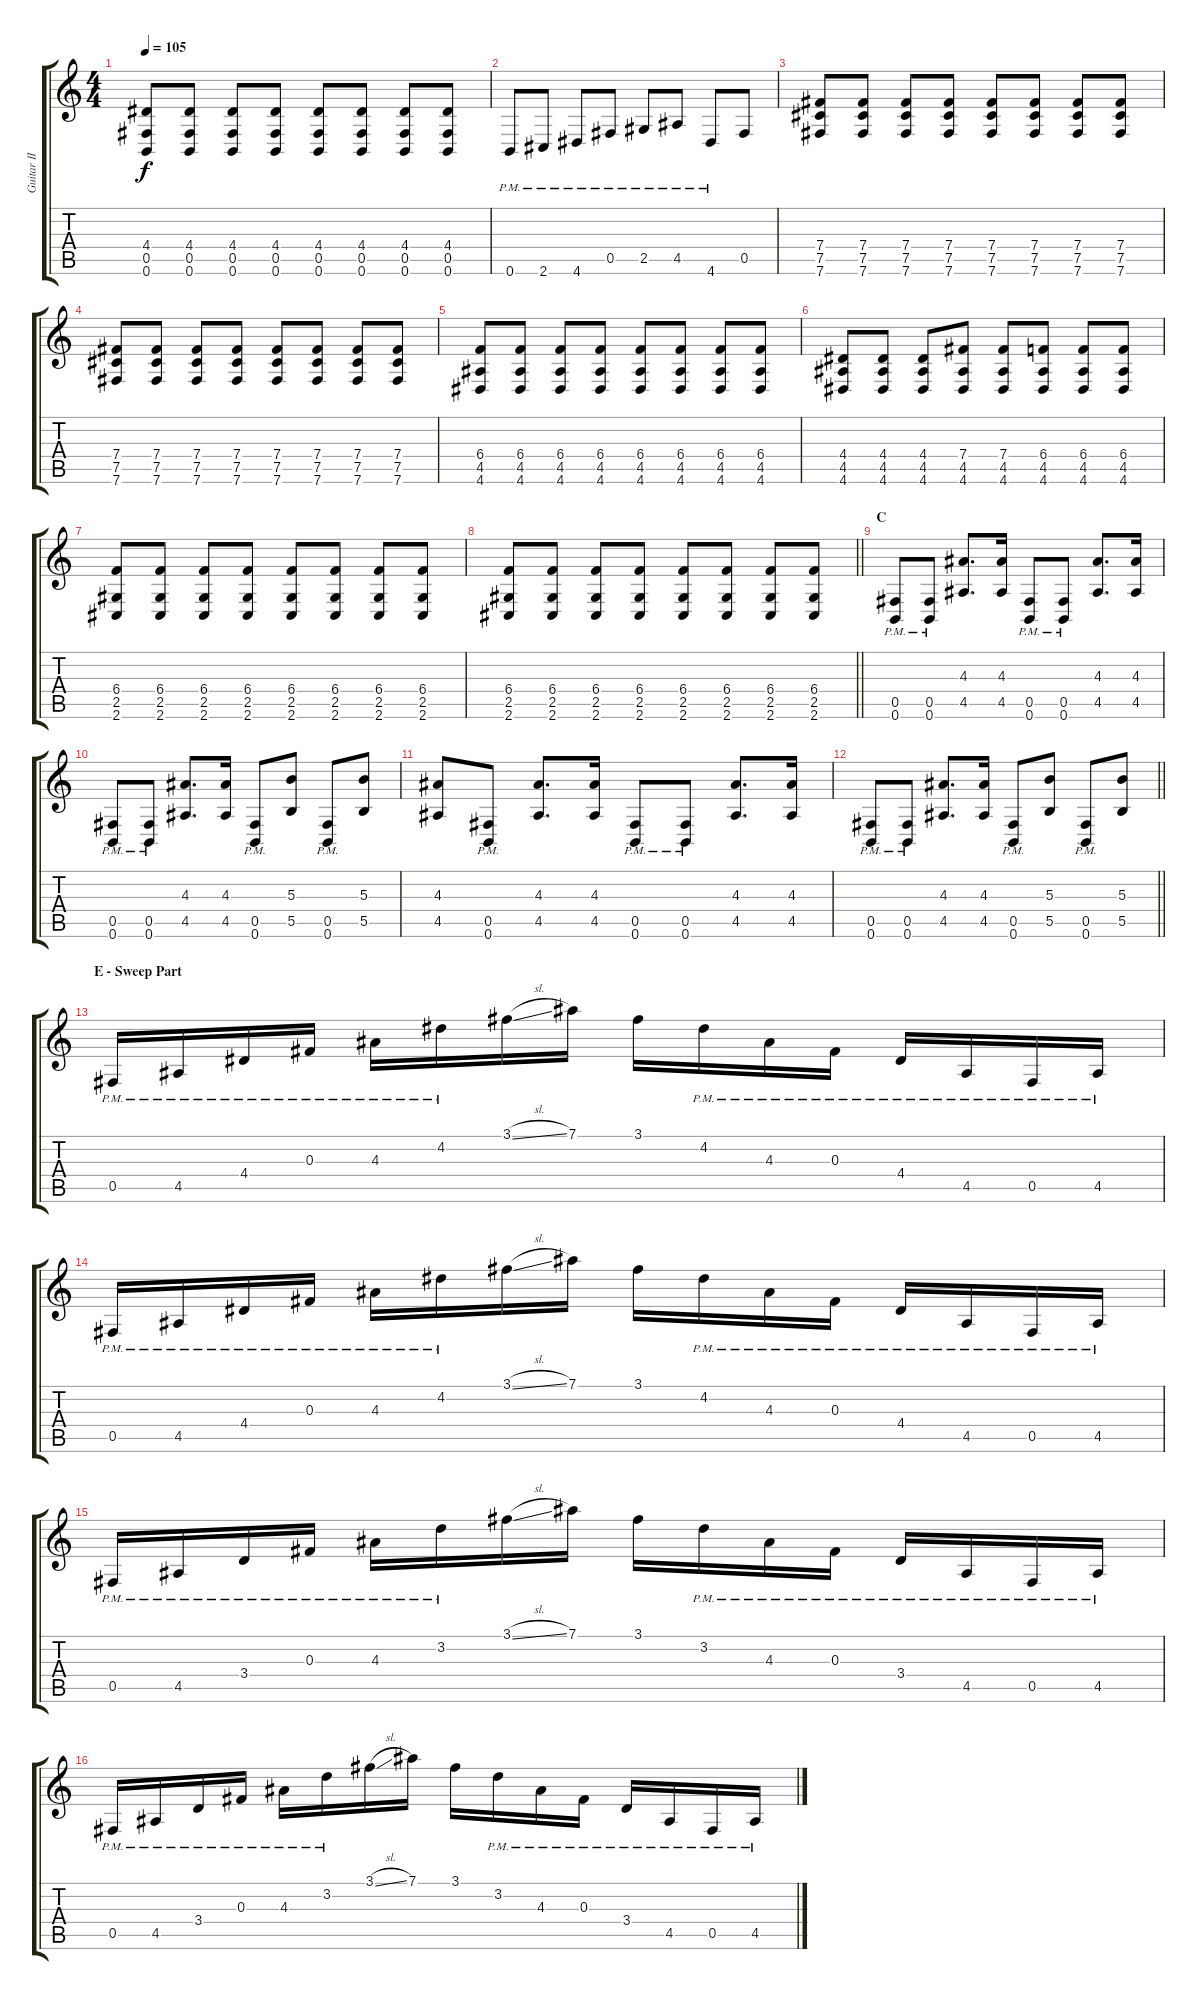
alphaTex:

\track ("Guitar II" "Guitar II") {instrument distortionguitar}
\staff {score tabs}
\tuning (Eb4 B3 Gb3 B2 Gb2 B1) {hide}
\ts (4 4)
\tempo 105
\clef g2
\ks c
(4.4 0.5 0.6).8{dy f} (4.4 0.5 0.6).8 (4.4 0.5 0.6).8 (4.4 0.5 0.6).8 (4.4 0.5 0.6).8 (4.4 0.5 0.6).8 (4.4 0.5 0.6).8 (4.4 0.5 0.6).8 |
0.6{pm}.8 2.6{pm}.8 4.6{pm}.8 0.5{pm}.8 2.5{pm}.8 4.5{pm}.8 4.6{pm}.8 0.5.8 |
(7.4 7.5 7.6).8 (7.4 7.5 7.6).8 (7.4 7.5 7.6).8 (7.4 7.5 7.6).8 (7.4 7.5 7.6).8 (7.4 7.5 7.6).8 (7.4 7.5 7.6).8 (7.4 7.5 7.6).8 |
(7.4 7.5 7.6).8 (7.4 7.5 7.6).8 (7.4 7.5 7.6).8 (7.4 7.5 7.6).8 (7.4 7.5 7.6).8 (7.4 7.5 7.6).8 (7.4 7.5 7.6).8 (7.4 7.5 7.6).8 |
(6.4 4.5 4.6).8 (6.4 4.5 4.6).8 (6.4 4.5 4.6).8 (6.4 4.5 4.6).8 (6.4 4.5 4.6).8 (6.4 4.5 4.6).8 (6.4 4.5 4.6).8 (6.4 4.5 4.6).8 |
(4.4 4.5 4.6).8 (4.4 4.5 4.6).8 (4.4 4.5 4.6).8 (7.4 4.5 4.6).8 (7.4 4.5 4.6).8 (6.4 4.5 4.6).8 (6.4 4.5 4.6).8 (6.4 4.5 4.6).8 |
(6.4 2.5 2.6).8 (6.4 2.5 2.6).8 (6.4 2.5 2.6).8 (6.4 2.5 2.6).8 (6.4 2.5 2.6).8 (6.4 2.5 2.6).8 (6.4 2.5 2.6).8 (6.4 2.5 2.6).8 |
\barLineRight lightlight
(6.4 2.5 2.6).8 (6.4 2.5 2.6).8 (6.4 2.5 2.6).8 (6.4 2.5 2.6).8 (6.4 2.5 2.6).8 (6.4 2.5 2.6).8 (6.4 2.5 2.6).8 (6.4 2.5 2.6).8 |
\section ("" "C")
(0.5{pm} 0.6{pm}).8 (0.5{pm} 0.6{pm}).8 (4.3 4.5).8{d} (4.3 4.5).16 (0.5{pm} 0.6{pm}).8 (0.5{pm} 0.6{pm}).8 (4.3 4.5).8{d} (4.3 4.5).16 |
(0.5{pm} 0.6{pm}).8 (0.5{pm} 0.6{pm}).8 (4.3 4.5).8{d} (4.3 4.5).16 (0.5{pm} 0.6{pm}).8 (5.3 5.5).8 (0.5{pm} 0.6{pm}).8 (5.3 5.5).8 |
(4.3 4.5).8 (0.5{pm} 0.6{pm}).8 (4.3 4.5).8{d} (4.3 4.5).16 (0.5{pm} 0.6{pm}).8 (0.5{pm} 0.6{pm}).8 (4.3 4.5).8{d} (4.3 4.5).16 |
\barLineRight lightlight
(0.5{pm} 0.6{pm}).8 (0.5{pm} 0.6{pm}).8 (4.3 4.5).8{d} (4.3 4.5).16 (0.5{pm} 0.6{pm}).8 (5.3 5.5).8 (0.5{pm} 0.6{pm}).8 (5.3 5.5).8 |
\section ("" "E - Sweep Part")
0.5{pm}.16 4.5{pm}.16 4.4{pm}.16 0.3{pm}.16 4.3{pm}.16 4.2{pm}.16 3.1{sl}.16 7.1.16 3.1.16 4.2{pm}.16 4.3{pm}.16 0.3{pm}.16 4.4{pm}.16 4.5{pm}.16 0.5{pm}.16 4.5{pm}.16 |
0.5{pm}.16 4.5{pm}.16 4.4{pm}.16 0.3{pm}.16 4.3{pm}.16 4.2{pm}.16 3.1{sl}.16 7.1.16 3.1.16 4.2{pm}.16 4.3{pm}.16 0.3{pm}.16 4.4{pm}.16 4.5{pm}.16 0.5{pm}.16 4.5{pm}.16 |
0.5{pm}.16 4.5{pm}.16 3.4{pm}.16 0.3{pm}.16 4.3{pm}.16 3.2{pm}.16 3.1{sl}.16 7.1.16 3.1.16 3.2{pm}.16 4.3{pm}.16 0.3{pm}.16 3.4{pm}.16 4.5{pm}.16 0.5{pm}.16 4.5{pm}.16 |
0.5{pm}.16 4.5{pm}.16 3.4{pm}.16 0.3{pm}.16 4.3{pm}.16 3.2{pm}.16 3.1{sl}.16 7.1.16 3.1.16 3.2{pm}.16 4.3{pm}.16 0.3{pm}.16 3.4{pm}.16 4.5{pm}.16 0.5{pm}.16 4.5{pm}.16
